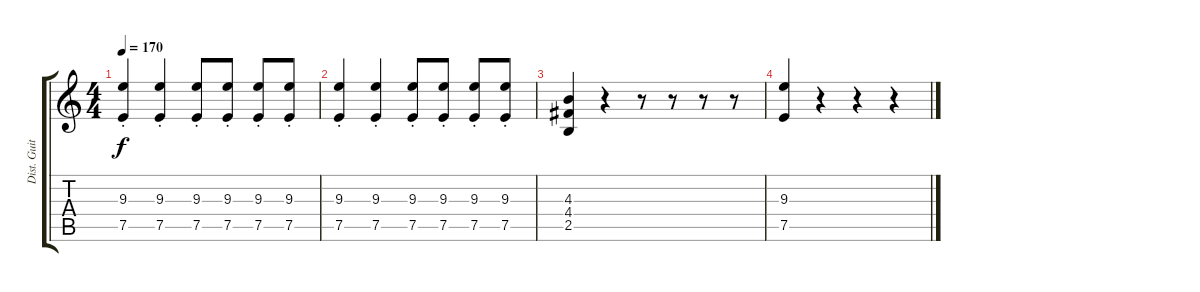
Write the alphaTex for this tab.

\track ("Dist. Guitar 1" "Dist. Guit") {instrument distortionguitar}
\staff {score tabs}
\tuning (E4 B3 G3 D3 A2 E2) {hide}
\ts (4 4)
\tempo 170
\clef g2
\ks c
(9.3{st} 7.5{st}).4{dy f} (9.3{st} 7.5{st}).4 (9.3{st} 7.5{st}).8 (9.3{st} 7.5{st}).8 (9.3{st} 7.5{st}).8 (9.3{st} 7.5{st}).8 |
(9.3{st} 7.5{st}).4 (9.3{st} 7.5{st}).4 (9.3{st} 7.5{st}).8 (9.3{st} 7.5{st}).8 (9.3{st} 7.5{st}).8 (9.3{st} 7.5{st}).8 |
(4.3 4.4 2.5).4 r.4 r.8 r.8 r.8 r.8 |
(9.3 7.5).4 r.4 r.4 r.4
